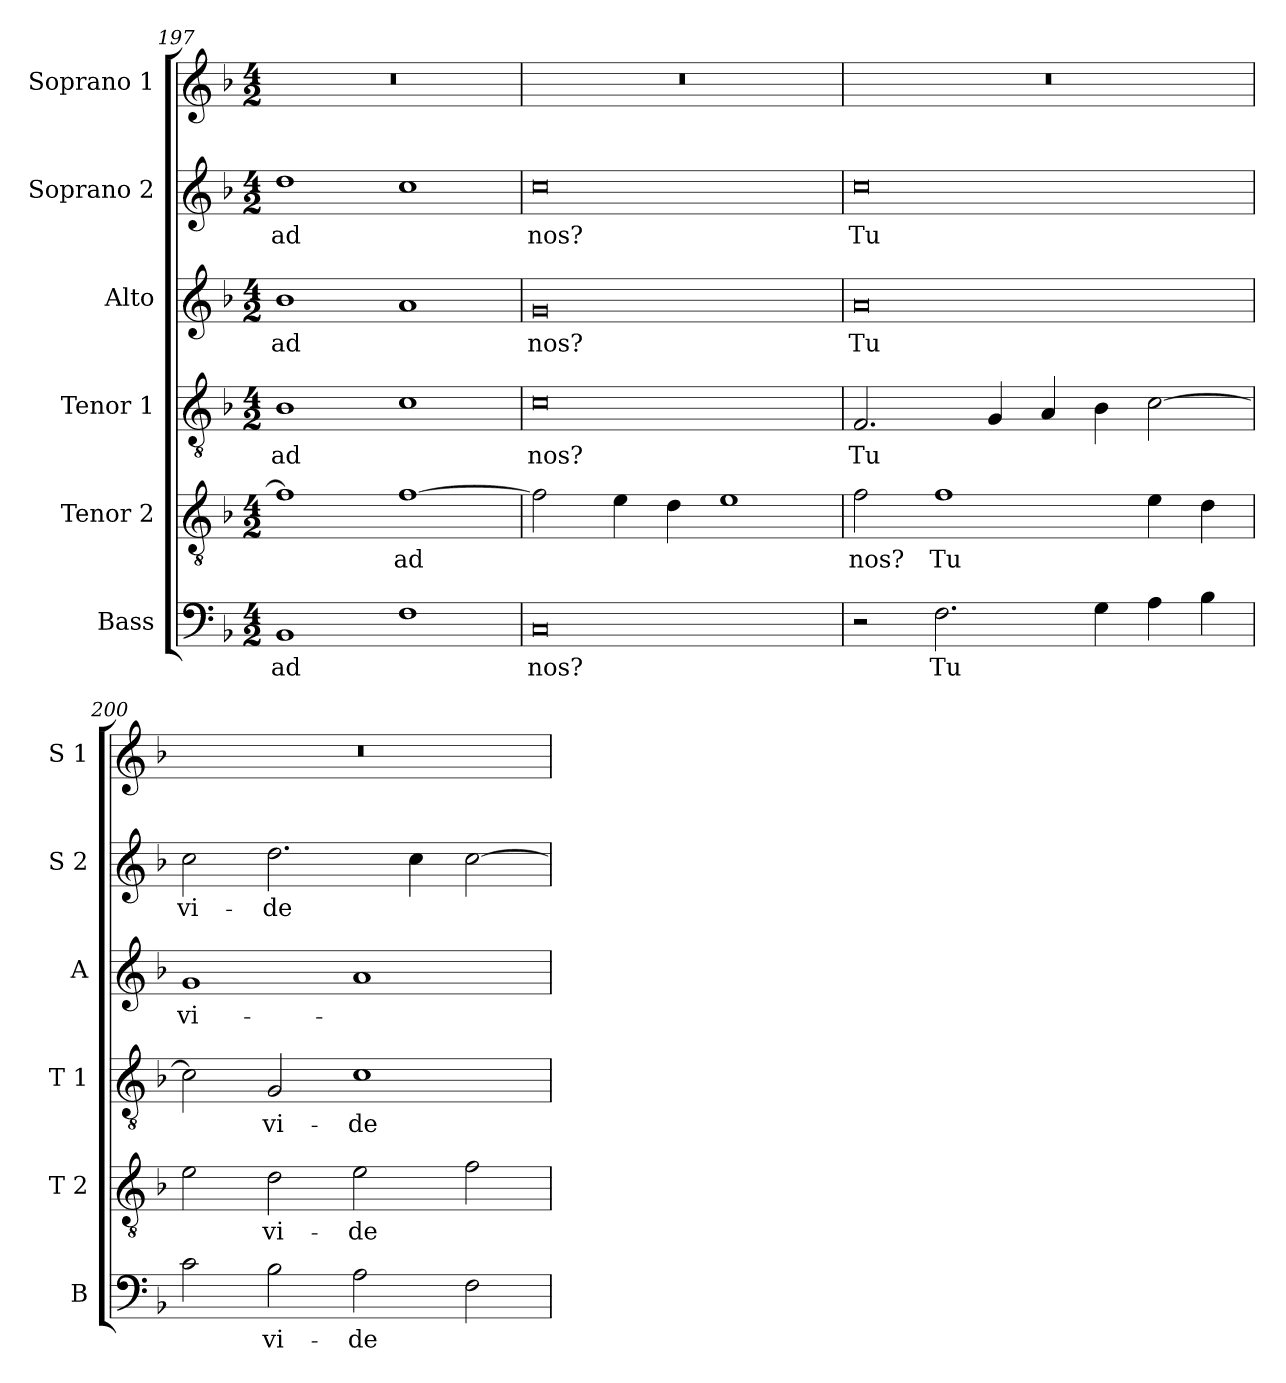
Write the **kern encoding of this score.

**kern	**text	**kern	**text	**kern	**text	**kern	**text	**kern	**text	**kern
*part6	*part6	*part5	*part5	*part4	*part4	*part3	*part3	*part2	*part2	*part1
*staff6	*staff6	*staff5	*staff5	*staff4	*staff4	*staff3	*staff3	*staff2	*staff2	*staff1
*I"Bass	*	*I"Tenor 2	*	*I"Tenor 1	*	*I"Alto	*	*I"Soprano 2	*	*I"Soprano 1
*I'B	*	*I'T 2	*	*I'T 1	*	*I'A	*	*I'S 2	*	*I'S 1
*clefF4	*	*clefGv2	*	*clefGv2	*	*clefG2	*	*clefG2	*	*clefG2
*k[b-]	*	*k[b-]	*	*k[b-]	*	*k[b-]	*	*k[b-]	*	*k[b-]
*F:	*	*F:	*	*F:	*	*F:	*	*F:	*	*F:
*M4/2	*	*M4/2	*	*M4/2	*	*M4/2	*	*M4/2	*	*M4/2
=197	=197	=197	=197	=197	=197	=197	=197	=197	=197	=197
!	!LO:LY:b	!	!	!	!	!	!	!	!	!
!	!	!	!	!	!LO:LY:b	!	!	!	!	!
!	!	!	!	!	!	!	!LO:LY:b	!	!	!
!	!	!	!	!	!	!	!	!	!LO:LY:b	!
1BB-	ad	1f]	.	1B-	ad	1b-	ad	1dd	ad	0r
!	!	!	!LO:LY:b	!	!	!	!	!	!	!
1F	.	[1f	ad	1c	.	1a	.	1cc	.	.
=198	=198	=198	=198	=198	=198	=198	=198	=198	=198	=198
!	!LO:LY:b	!	!	!	!	!	!	!	!	!
!	!	!	!	!	!LO:LY:b	!	!	!	!	!
!	!	!	!	!	!	!	!LO:LY:b	!	!	!
!	!	!	!	!	!	!	!	!	!LO:LY:b	!
0C	nos?	2f\]	.	0c	nos?	0g	nos?	0cc	nos?	0r
.	.	4e\	.	.	.	.	.	.	.	.
.	.	4d\	.	.	.	.	.	.	.	.
.	.	1e	.	.	.	.	.	.	.	.
=199	=199	=199	=199	=199	=199	=199	=199	=199	=199	=199
!	!	!	!LO:LY:b	!	!	!	!	!	!	!
!	!	!	!	!	!LO:LY:b	!	!	!	!	!
!	!	!	!	!	!	!	!LO:LY:b	!	!	!
!	!	!	!	!	!	!	!	!	!LO:LY:b	!
2r	.	2f\	nos?	2.F/	Tu	0a	Tu	0cc	Tu	0r
!	!LO:LY:b	!	!	!	!	!	!	!	!	!
!	!	!	!LO:LY:b	!	!	!	!	!	!	!
2.F\	Tu	1f	Tu	.	.	.	.	.	.	.
.	.	.	.	4G/	.	.	.	.	.	.
.	.	.	.	4A/	.	.	.	.	.	.
4G\	.	.	.	4B-\	.	.	.	.	.	.
4A\	.	4e\	.	[2c\	.	.	.	.	.	.
4B-\	.	4d\	.	.	.	.	.	.	.	.
!!LO:PB:g=z
=200	=200	=200	=200	=200	=200	=200	=200	=200	=200	=200
!	!	!	!	!	!	!	!LO:LY:b	!	!	!
!	!	!	!	!	!	!	!	!	!LO:LY:b	!
2c\	.	2e\	.	2c\]	.	1g	vi-	2cc\	vi-	0r
!	!LO:LY:b	!	!	!	!	!	!	!	!	!
!	!	!	!LO:LY:b	!	!	!	!	!	!	!
!	!	!	!	!	!LO:LY:b	!	!	!	!	!
!	!	!	!	!	!	!	!	!	!LO:LY:b	!
2B-\	vi-	2d\	vi-	2G/	vi-	.	.	2.dd\	-de	.
!	!LO:LY:b	!	!	!	!	!	!	!	!	!
!	!	!	!LO:LY:b	!	!	!	!	!	!	!
!	!	!	!	!	!LO:LY:b	!	!	!	!	!
2A\	-de	2e\	-de	1c	-de	1a	.	.	.	.
.	.	.	.	.	.	.	.	4cc\	.	.
2F\	.	2f\	.	.	.	.	.	[2cc\	.	.
=	=	=	=	=	=	=	=	=	=	=
*-	*-	*-	*-	*-	*-	*-	*-	*-	*-	*-
